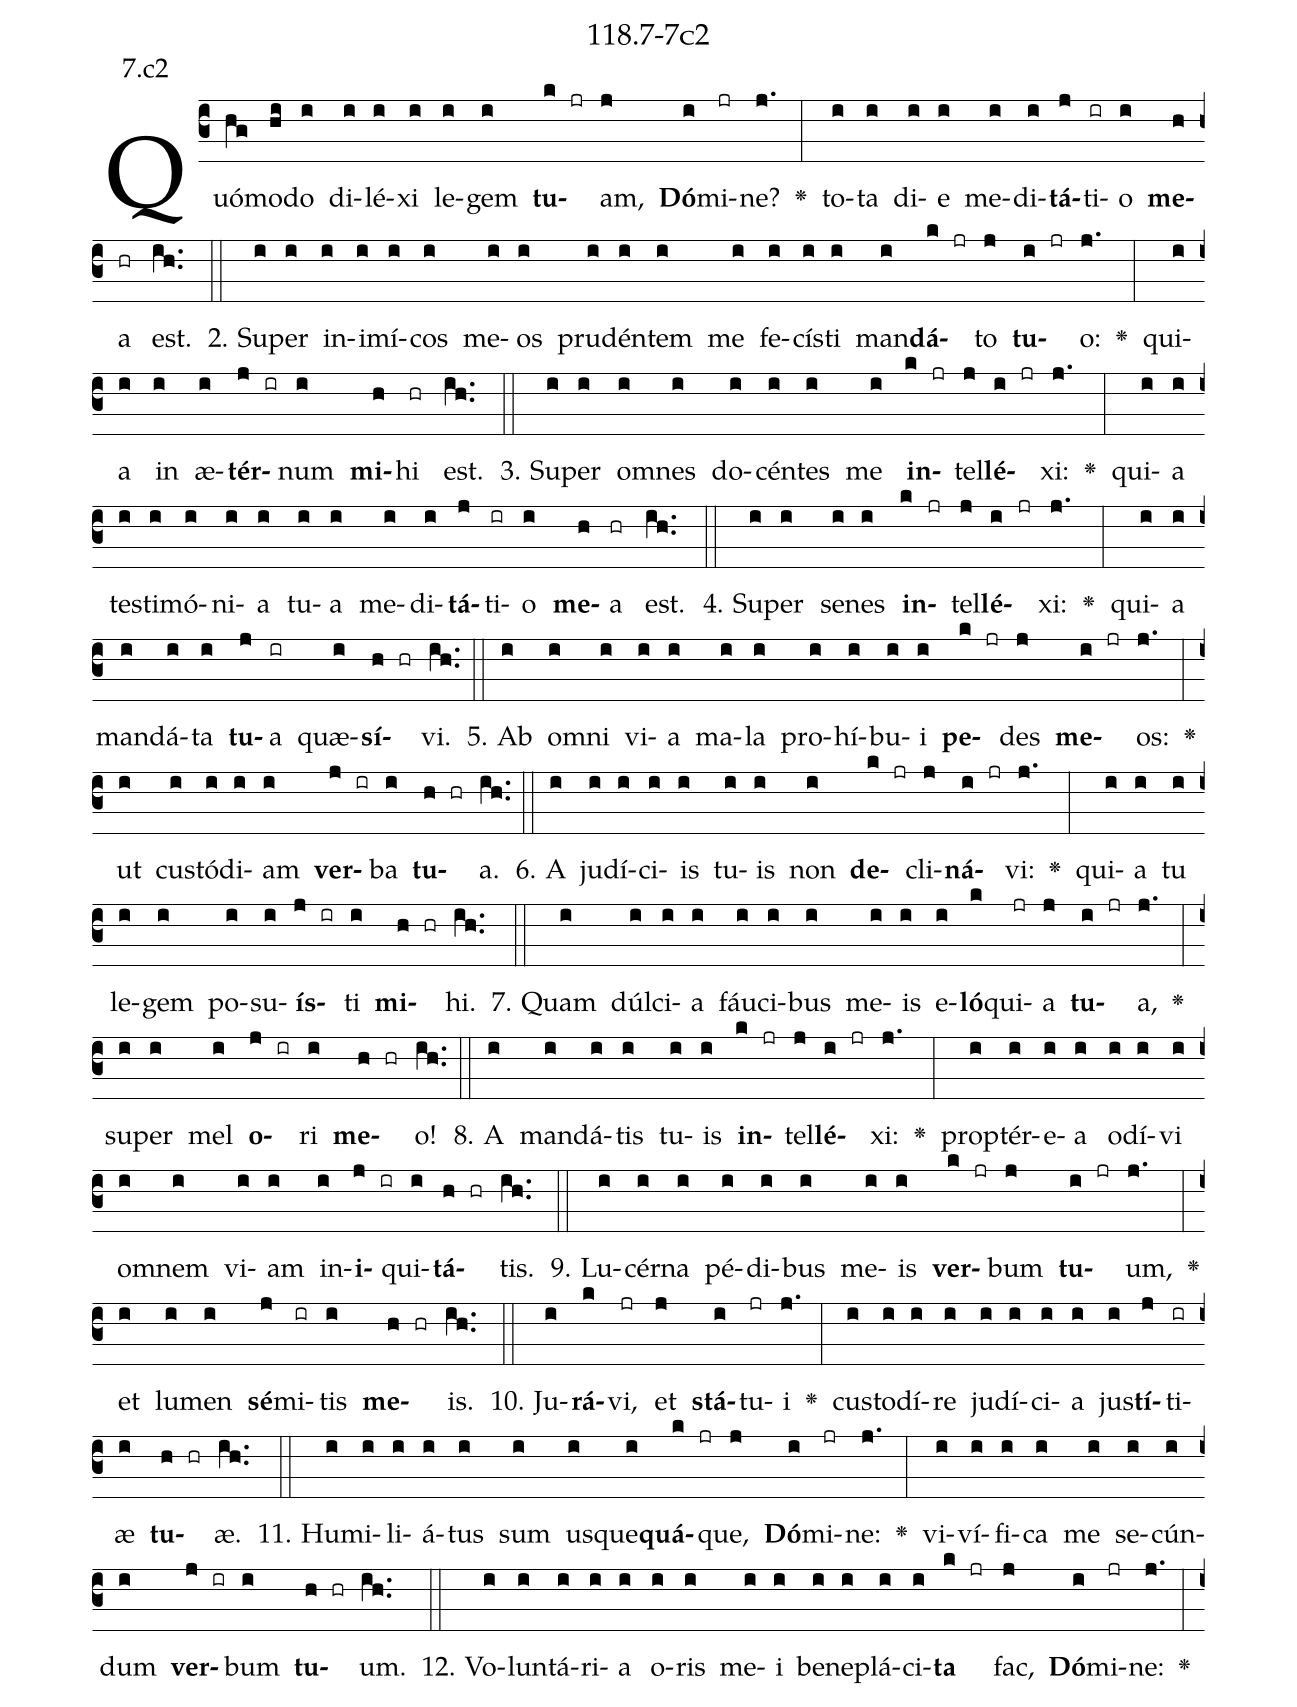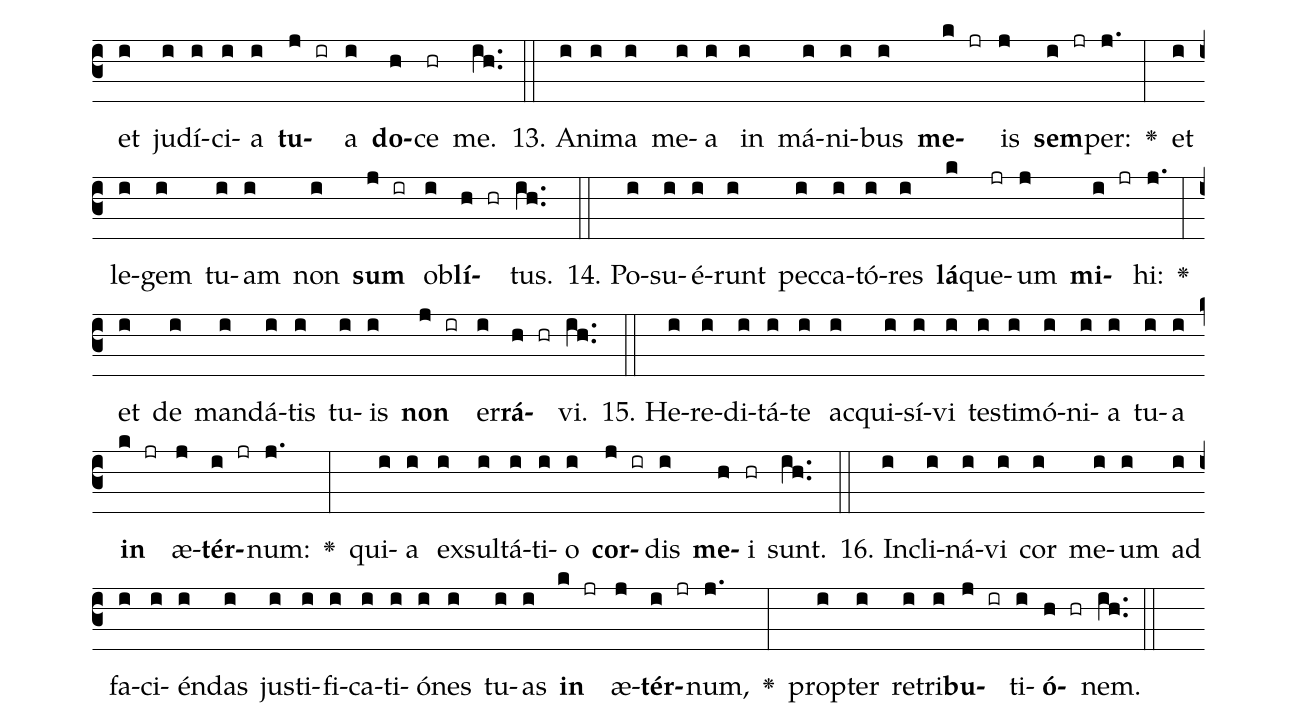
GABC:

name: 118.7-7c2;
annotation: 7.c2;
%%
(c3)Quó(hg)mo(hi)do(i) di(i)lé(i)xi(i) le(i)gem(i) <b>tu</b>(k jr)am,(j) <b>Dó</b>(i)mi(jr)ne?(j.) <v>\greheightstar</v>(:) to(i)ta(i) di(i)e(i) me(i)di(i)<b>tá</b>(j)ti(ir)o(i) <b>me</b>(h)a(hr) est.(ih..) (::)
2. Su(i)per(i) in(i)i(i)mí(i)cos(i) me(i)os(i) pru(i)dén(i)tem(i) me(i) fe(i)cís(i)ti(i) man(i)<b>dá</b>(k jr)to(j) <b>tu</b>(i jr)o:(j.) <v>\greheightstar</v>(:) qui(i)a(i) in(i) æ(i)<b>tér</b>(j ir)num(i) <b>mi</b>(h)hi(hr) est.(ih..) (::)
3. Su(i)per(i) om(i)nes(i) do(i)cén(i)tes(i) me(i) <b>in</b>(k jr)tel(j)<b>lé</b>(i jr)xi:(j.) <v>\greheightstar</v>(:) qui(i)a(i) tes(i)ti(i)mó(i)ni(i)a(i) tu(i)a(i) me(i)di(i)<b>tá</b>(j)ti(ir)o(i) <b>me</b>(h)a(hr) est.(ih..) (::)
4. Su(i)per(i) se(i)nes(i) <b>in</b>(k jr)tel(j)<b>lé</b>(i jr)xi:(j.) <v>\greheightstar</v>(:) qui(i)a(i) man(i)dá(i)ta(i) <b>tu</b>(j)a(ir) quæ(i)<b>sí</b>(h hr)vi.(ih..) (::)
5. Ab(i) om(i)ni(i) vi(i)a(i) ma(i)la(i) pro(i)hí(i)bu(i)i(i) <b>pe</b>(k jr)des(j) <b>me</b>(i jr)os:(j.) <v>\greheightstar</v>(:) ut(i) cus(i)tó(i)di(i)am(i) <b>ver</b>(j ir)ba(i) <b>tu</b>(h hr)a.(ih..) (::)
6. A(i) ju(i)dí(i)ci(i)is(i) tu(i)is(i) non(i) <b>de</b>(k jr)cli(j)<b>ná</b>(i jr)vi:(j.) <v>\greheightstar</v>(:) qui(i)a(i) tu(i) le(i)gem(i) po(i)su(i)<b>ís</b>(j ir)ti(i) <b>mi</b>(h hr)hi.(ih..) (::)
7. Quam(i) dúl(i)ci(i)a(i) fáu(i)ci(i)bus(i) me(i)is(i) e(i)<b>ló</b>(k)qui(jr)a(j) <b>tu</b>(i jr)a,(j.) <v>\greheightstar</v>(:) su(i)per(i) mel(i) <b>o</b>(j ir)ri(i) <b>me</b>(h hr)o!(ih..) (::)
8. A(i) man(i)dá(i)tis(i) tu(i)is(i) <b>in</b>(k jr)tel(j)<b>lé</b>(i jr)xi:(j.) <v>\greheightstar</v>(:) prop(i)tér(i)e(i)a(i) o(i)dí(i)vi(i) om(i)nem(i) vi(i)am(i) in(i)<b>i</b>(j ir)qui(i)<b>tá</b>(h hr)tis.(ih..) (::)
9. Lu(i)cér(i)na(i) pé(i)di(i)bus(i) me(i)is(i) <b>ver</b>(k jr)bum(j) <b>tu</b>(i jr)um,(j.) <v>\greheightstar</v>(:) et(i) lu(i)men(i) <b>sé</b>(j)mi(ir)tis(i) <b>me</b>(h hr)is.(ih..) (::)
10. Ju(i)<b>rá</b>(k)vi,(jr) et(j) <b>stá</b>(i)tu(jr)i(j.) <v>\greheightstar</v>(:) cus(i)to(i)dí(i)re(i) ju(i)dí(i)ci(i)a(i) jus(i)<b>tí</b>(j)ti(ir)æ(i) <b>tu</b>(h hr)æ.(ih..) (::)
11. Hu(i)mi(i)li(i)á(i)tus(i) sum(i) us(i)que(i)<b>quá</b>(k jr)que,(j) <b>Dó</b>(i)mi(jr)ne:(j.) <v>\greheightstar</v>(:) vi(i)ví(i)fi(i)ca(i) me(i) se(i)cún(i)dum(i) <b>ver</b>(j ir)bum(i) <b>tu</b>(h hr)um.(ih..) (::)
12. Vo(i)lun(i)tá(i)ri(i)a(i) o(i)ris(i) me(i)i(i) be(i)ne(i)plá(i)ci(i)<b>ta</b>(k jr) fac,(j) <b>Dó</b>(i)mi(jr)ne:(j.) <v>\greheightstar</v>(:) et(i) ju(i)dí(i)ci(i)a(i) <b>tu</b>(j ir)a(i) <b>do</b>(h)ce(hr) me.(ih..) (::)
13. A(i)ni(i)ma(i) me(i)a(i) in(i) má(i)ni(i)bus(i) <b>me</b>(k jr)is(j) <b>sem</b>(i jr)per:(j.) <v>\greheightstar</v>(:) et(i) le(i)gem(i) tu(i)am(i) non(i) <b>sum</b>(j ir) ob(i)<b>lí</b>(h hr)tus.(ih..) (::)
14. Po(i)su(i)é(i)runt(i) pec(i)ca(i)tó(i)res(i) <b>lá</b>(k)que(jr)um(j) <b>mi</b>(i jr)hi:(j.) <v>\greheightstar</v>(:) et(i) de(i) man(i)dá(i)tis(i) tu(i)is(i) <b>non</b>(j ir) er(i)<b>rá</b>(h hr)vi.(ih..) (::)
15. He(i)re(i)di(i)tá(i)te(i) ac(i)qui(i)sí(i)vi(i) tes(i)ti(i)mó(i)ni(i)a(i) tu(i)a(i) <b>in</b>(k jr) æ(j)<b>tér</b>(i jr)num:(j.) <v>\greheightstar</v>(:) qui(i)a(i) ex(i)sul(i)tá(i)ti(i)o(i) <b>cor</b>(j ir)dis(i) <b>me</b>(h)i(hr) sunt.(ih..) (::)
16. In(i)cli(i)ná(i)vi(i) cor(i) me(i)um(i) ad(i) fa(i)ci(i)én(i)das(i) jus(i)ti(i)fi(i)ca(i)ti(i)ó(i)nes(i) tu(i)as(i) <b>in</b>(k jr) æ(j)<b>tér</b>(i jr)num,(j.) <v>\greheightstar</v>(:) prop(i)ter(i) re(i)tri(i)<b>bu</b>(j ir)ti(i)<b>ó</b>(h hr)nem.(ih..) (::)
